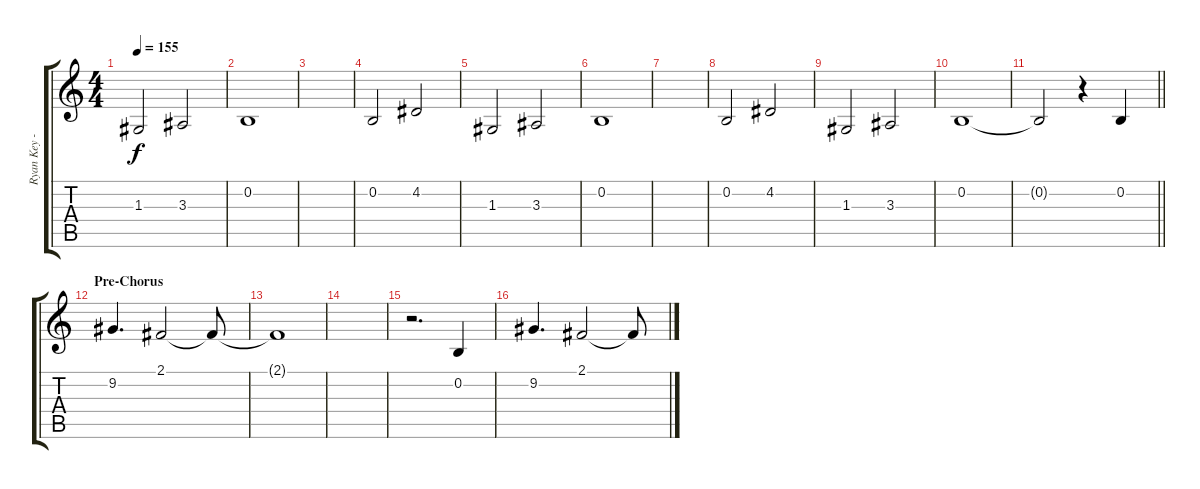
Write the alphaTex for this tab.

\track ("Ryan Key - Vocals" "Ryan Key -") {instrument altosax}
\staff {score tabs}
\tuning (E4 B3 G3 D3 A2 E2) {hide}
\ts (4 4)
\tempo 155
\clef g2
\ks c
1.3.2{dy f} 3.3.2 |
0.2.1 |
|
0.2.2 4.2.2 |
1.3.2 3.3.2 |
0.2.1 |
|
0.2.2 4.2.2 |
1.3.2 3.3.2 |
0.2.1 |
\barLineRight lightlight
0.2{t}.2 r.4 0.2.4 |
\section ("" "Pre-Chorus")
9.2.4{d} 2.1.2 2.1{t}.8 |
2.1{t}.1 |
|
r.2{d} 0.2.4 |
9.2.4{d} 2.1.2 2.1{t}.8
